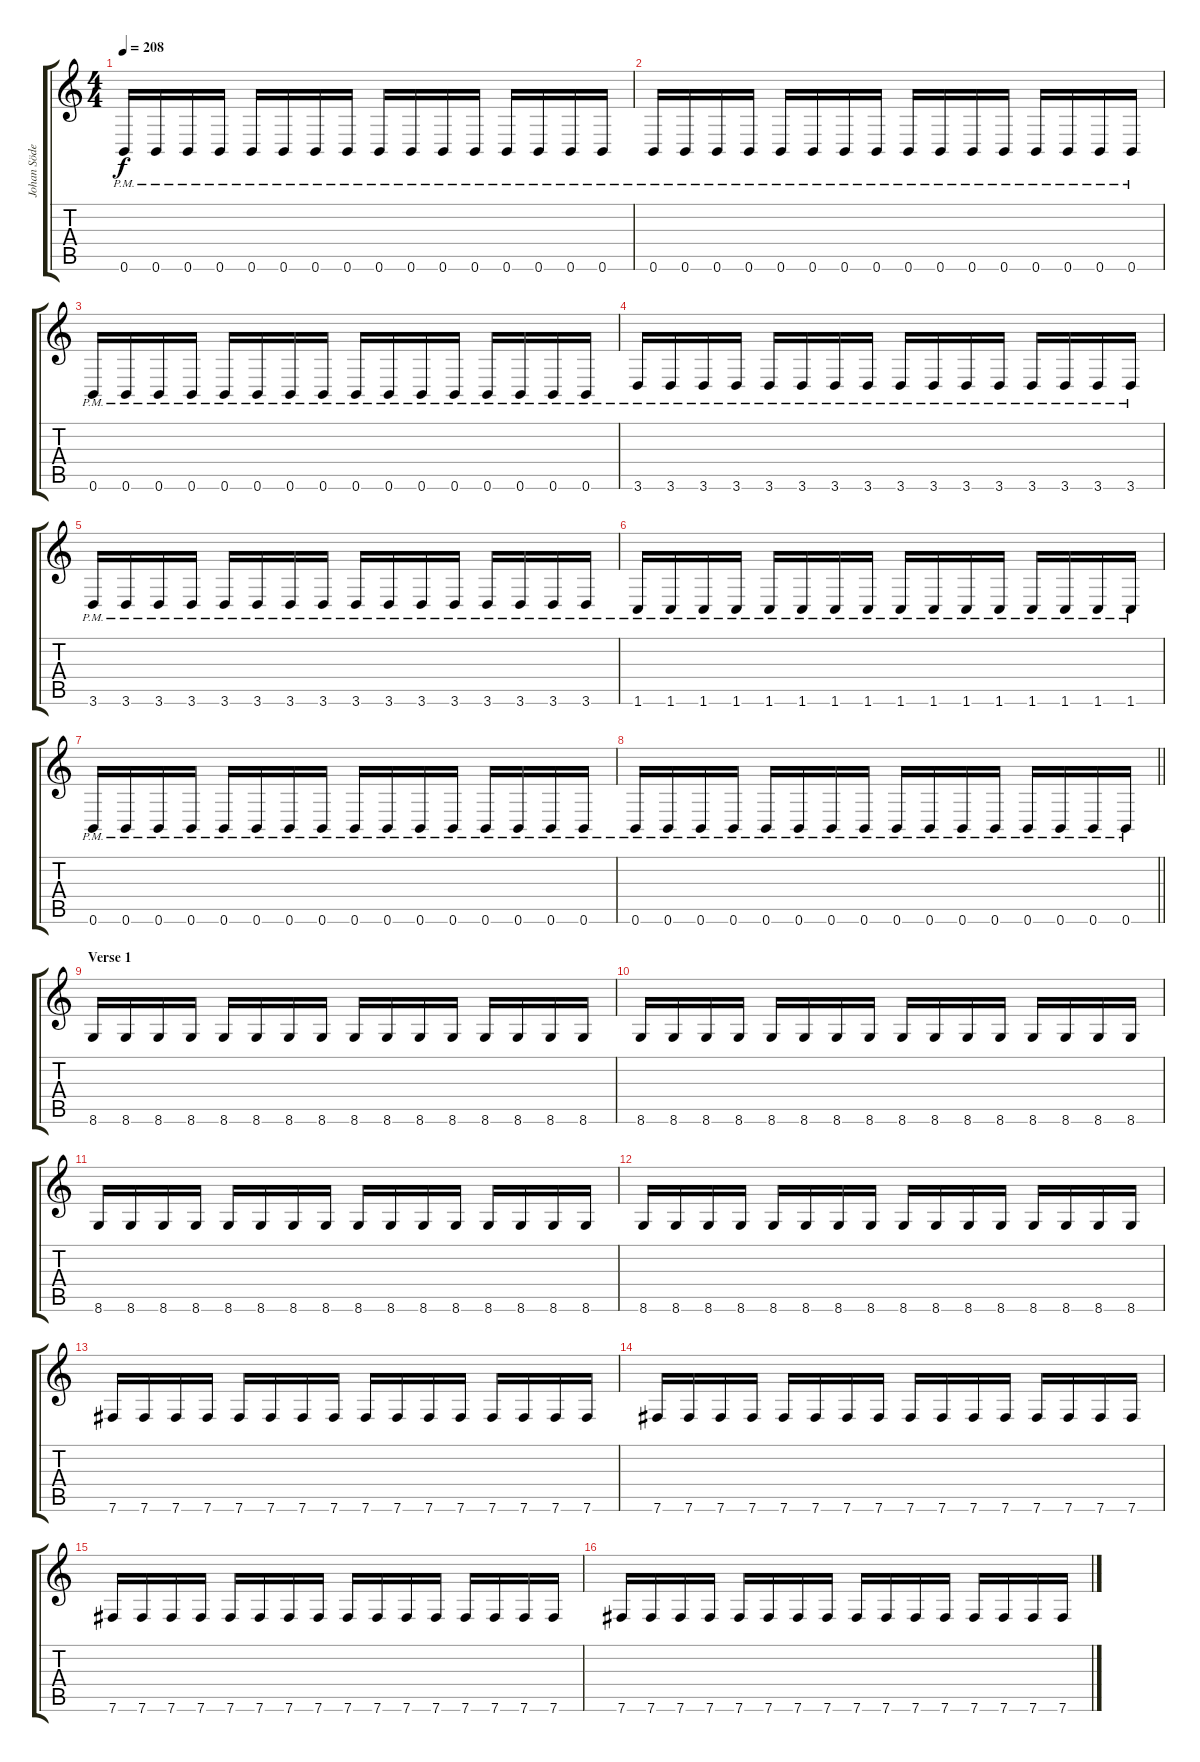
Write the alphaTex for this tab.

\track ("Johan Söderberg" "Johan Söde") {instrument distortionguitar}
\staff {score tabs}
\tuning (B3 Gb3 D3 A2 E2 B1) {hide}
\ts (4 4)
\tempo 208
\clef g2
\ks c
0.6{pm}.16{dy f} 0.6{pm}.16 0.6{pm}.16 0.6{pm}.16 0.6{pm}.16 0.6{pm}.16 0.6{pm}.16 0.6{pm}.16 0.6{pm}.16 0.6{pm}.16 0.6{pm}.16 0.6{pm}.16 0.6{pm}.16 0.6{pm}.16 0.6{pm}.16 0.6{pm}.16 |
0.6{pm}.16 0.6{pm}.16 0.6{pm}.16 0.6{pm}.16 0.6{pm}.16 0.6{pm}.16 0.6{pm}.16 0.6{pm}.16 0.6{pm}.16 0.6{pm}.16 0.6{pm}.16 0.6{pm}.16 0.6{pm}.16 0.6{pm}.16 0.6{pm}.16 0.6{pm}.16 |
0.6{pm}.16 0.6{pm}.16 0.6{pm}.16 0.6{pm}.16 0.6{pm}.16 0.6{pm}.16 0.6{pm}.16 0.6{pm}.16 0.6{pm}.16 0.6{pm}.16 0.6{pm}.16 0.6{pm}.16 0.6{pm}.16 0.6{pm}.16 0.6{pm}.16 0.6{pm}.16 |
3.6{pm}.16 3.6{pm}.16 3.6{pm}.16 3.6{pm}.16 3.6{pm}.16 3.6{pm}.16 3.6{pm}.16 3.6{pm}.16 3.6{pm}.16 3.6{pm}.16 3.6{pm}.16 3.6{pm}.16 3.6{pm}.16 3.6{pm}.16 3.6{pm}.16 3.6{pm}.16 |
3.6{pm}.16 3.6{pm}.16 3.6{pm}.16 3.6{pm}.16 3.6{pm}.16 3.6{pm}.16 3.6{pm}.16 3.6{pm}.16 3.6{pm}.16 3.6{pm}.16 3.6{pm}.16 3.6{pm}.16 3.6{pm}.16 3.6{pm}.16 3.6{pm}.16 3.6{pm}.16 |
1.6{pm}.16 1.6{pm}.16 1.6{pm}.16 1.6{pm}.16 1.6{pm}.16 1.6{pm}.16 1.6{pm}.16 1.6{pm}.16 1.6{pm}.16 1.6{pm}.16 1.6{pm}.16 1.6{pm}.16 1.6{pm}.16 1.6{pm}.16 1.6{pm}.16 1.6{pm}.16 |
0.6{pm}.16 0.6{pm}.16 0.6{pm}.16 0.6{pm}.16 0.6{pm}.16 0.6{pm}.16 0.6{pm}.16 0.6{pm}.16 0.6{pm}.16 0.6{pm}.16 0.6{pm}.16 0.6{pm}.16 0.6{pm}.16 0.6{pm}.16 0.6{pm}.16 0.6{pm}.16 |
\barLineRight lightlight
0.6{pm}.16 0.6{pm}.16 0.6{pm}.16 0.6{pm}.16 0.6{pm}.16 0.6{pm}.16 0.6{pm}.16 0.6{pm}.16 0.6{pm}.16 0.6{pm}.16 0.6{pm}.16 0.6{pm}.16 0.6{pm}.16 0.6{pm}.16 0.6{pm}.16 0.6{pm}.16 |
\section ("" "Verse 1")
8.6.16 8.6.16 8.6.16 8.6.16 8.6.16 8.6.16 8.6.16 8.6.16 8.6.16 8.6.16 8.6.16 8.6.16 8.6.16 8.6.16 8.6.16 8.6.16 |
8.6.16 8.6.16 8.6.16 8.6.16 8.6.16 8.6.16 8.6.16 8.6.16 8.6.16 8.6.16 8.6.16 8.6.16 8.6.16 8.6.16 8.6.16 8.6.16 |
8.6.16 8.6.16 8.6.16 8.6.16 8.6.16 8.6.16 8.6.16 8.6.16 8.6.16 8.6.16 8.6.16 8.6.16 8.6.16 8.6.16 8.6.16 8.6.16 |
8.6.16 8.6.16 8.6.16 8.6.16 8.6.16 8.6.16 8.6.16 8.6.16 8.6.16 8.6.16 8.6.16 8.6.16 8.6.16 8.6.16 8.6.16 8.6.16 |
7.6.16 7.6.16 7.6.16 7.6.16 7.6.16 7.6.16 7.6.16 7.6.16 7.6.16 7.6.16 7.6.16 7.6.16 7.6.16 7.6.16 7.6.16 7.6.16 |
7.6.16 7.6.16 7.6.16 7.6.16 7.6.16 7.6.16 7.6.16 7.6.16 7.6.16 7.6.16 7.6.16 7.6.16 7.6.16 7.6.16 7.6.16 7.6.16 |
7.6.16 7.6.16 7.6.16 7.6.16 7.6.16 7.6.16 7.6.16 7.6.16 7.6.16 7.6.16 7.6.16 7.6.16 7.6.16 7.6.16 7.6.16 7.6.16 |
7.6.16 7.6.16 7.6.16 7.6.16 7.6.16 7.6.16 7.6.16 7.6.16 7.6.16 7.6.16 7.6.16 7.6.16 7.6.16 7.6.16 7.6.16 7.6.16
